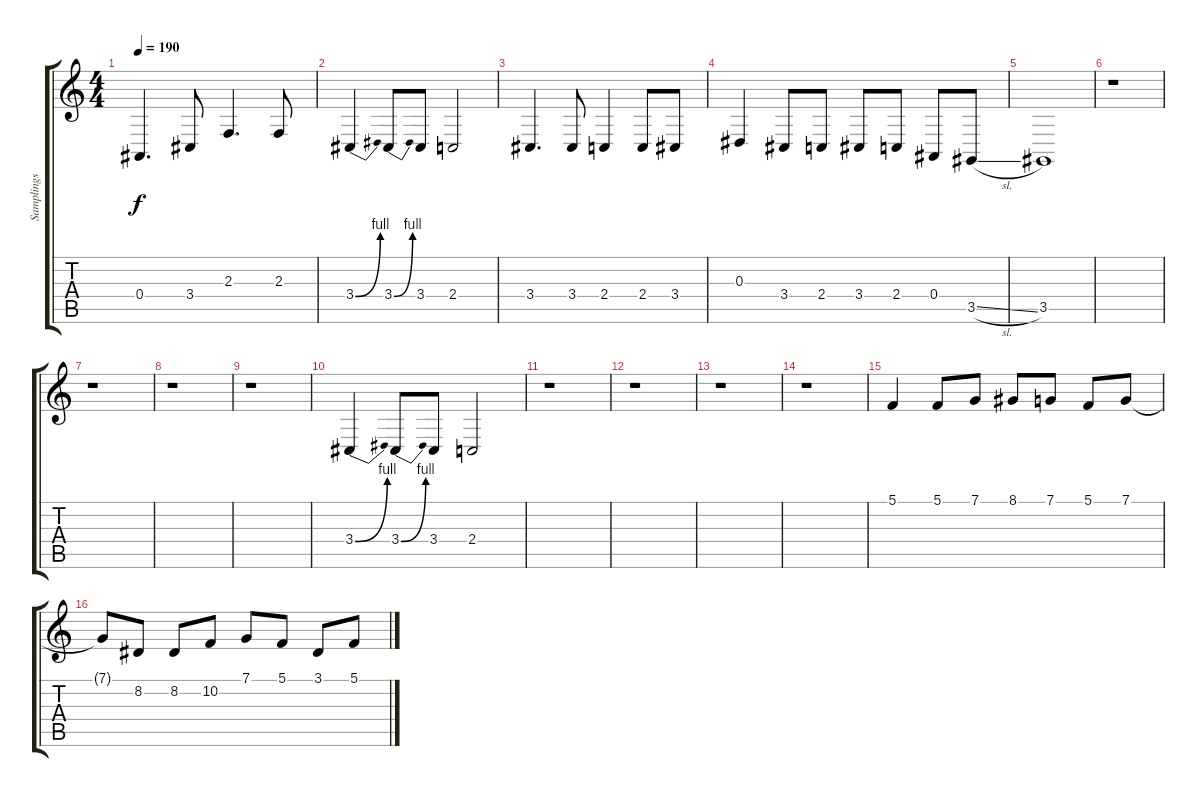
\track ("Samplings" "Samplings") {instrument drawbarorgan}
\staff {score tabs}
\tuning (C4 G3 Eb3 Bb2 F2 C2) {hide}
\ts (4 4)
\tempo 190
\clef g2
\ks c
0.4.4{d dy f} 3.4.8 2.3.4{d} 2.3.8 |
3.4{be (bend 0 0 60 4)}.4 3.4{be (bend 0 0 60 4)}.8 3.4.8 2.4.2 |
3.4.4{d} 3.4.8 2.4.4 2.4.8 3.4.8 |
0.3.4 3.4.8 2.4.8 3.4.8 2.4.8 0.4.8 3.5{sl}.8 |
3.5.1 |
r.1 |
r.1 |
r.1 |
r.1 |
3.4{be (bend 0 0 60 4)}.4 3.4{be (bend 0 0 60 4)}.8 3.4.8 2.4.2 |
r.1 |
r.1 |
r.1 |
r.1 |
5.1.4{volume 16 instrument drawbarorgan} 5.1.8 7.1.8 8.1.8 7.1.8 5.1.8 7.1.8 |
7.1{t}.8 8.2.8 8.2.8 10.2.8 7.1.8 5.1.8 3.1.8 5.1.8
